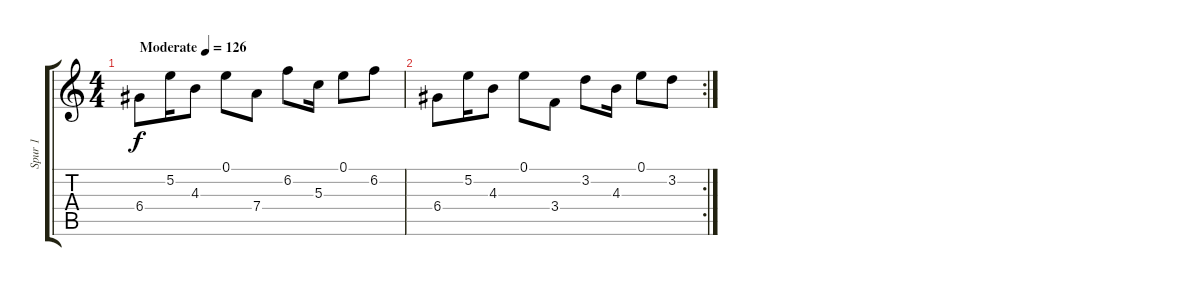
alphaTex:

\track ("Spur 1" "Spur 1") {solo instrument acousticguitarsteel}
\staff {score tabs}
\tuning (E4 B3 G3 D3 A2 E2) {hide}
\ts (4 4)
\tempo (126 "Moderate")
\clef g2
\ks c
6.4.8{dy f instrument acousticguitarsteel} 5.2.16 4.3.8 0.1.8 7.4.8 6.2.8 5.3.16 0.1.8 6.2.8 |
\rc 2
6.4.8 5.2.16 4.3.8 0.1.8 3.4.8 3.2.8 4.3.16 0.1.8 3.2.8
